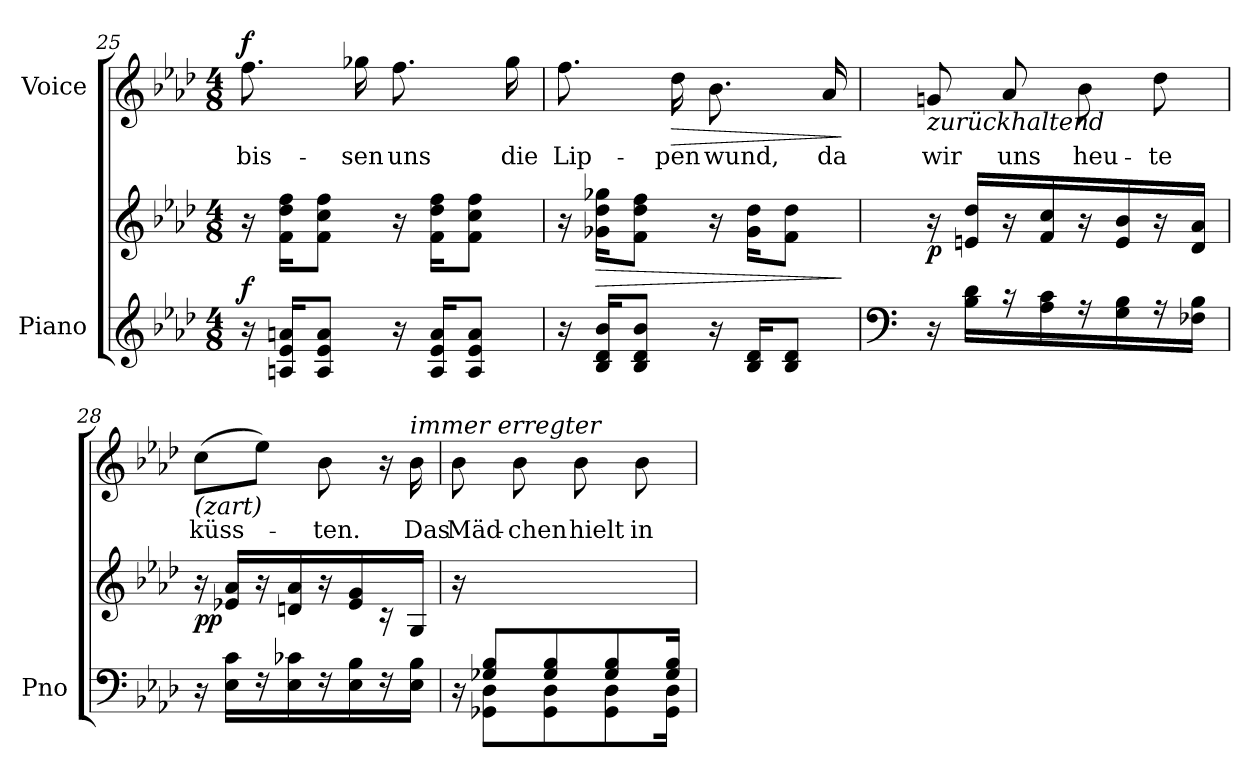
**kern	**kern	**dynam	**kern	**text	**dynam
*part2	*part2	*part2	*part1	*part1	*part1
*staff3	*staff2	*staff2/3	*staff1	*staff1	*staff1
*I"Piano	*	*	*I"Voice	*	*
*I'Pno	*	*	*	*	*
*clefG2	*clefG2	*	*clefG2	*	*
*k[b-e-a-d-]	*k[b-e-a-d-]	*	*k[b-e-a-d-]	*	*
*M4/8	*M4/8	*	*M4/8	*	*
=25	=25	=25	=25	=25	=25
!	!	!LO:DY:a=2	!	!LO:LY:b	!LO:DY:a
16r	16r	f	8.ff\	bis-	f
16An/ 16e-/ 16an/KL	16f\ 16dd-\ 16ff\KL	.	.	.	.
8A/ 8e-/ 8a/J	8f\ 8cc\ 8ff\J	.	.	.	.
!	!	!	!	!LO:LY:b	!
.	.	.	16gg-X\	-sen	.
!	!	!	!	!LO:LY:b	!
16r	16r	.	8.ff\	uns	.
16A/ 16e-/ 16a/KL	16f\ 16dd-\ 16ff\KL	.	.	.	.
8A/ 8e-/ 8a/J	8f\ 8cc\ 8ff\J	.	.	.	.
!	!	!	!	!LO:LY:b	!
.	.	.	16gg-\	die	.
=26	=26	=26	=26	=26	=26
!	!	!	!	!LO:LY:b	!
16r	16r	.	8.ff\	Lip-	.
!	!	!LO:HP:b	!	!	!
16B-/ 16d-/ 16b-/KL	16g-X\ 16dd-\ 16gg-X\KL	>	.	.	.
8B-/ 8d-/ 8b-/J	8f\ 8dd-\ 8ff\J	.	.	.	.
!	!	!	!	!LO:LY:b	!LO:HP:b
.	.	.	16dd-\	-pen	>
!	!	!	!	!LO:LY:b	!
16r	16r	.	8.b-\	wund,	.
16B-/ 16d-/KL	16g-\ 16dd-\KL	.	.	.	.
8B-/ 8d-/J	8f\ 8dd-\J	.	.	.	.
!	!	!	!	!LO:LY:b	!
.	.	.	16a-/	da	.
.	.	]	.	.	]
=27	=27	=27	=27	=27	=27
*clefF4	*	*	*	*	*
!	!	!	!LO:TX:b:i:t=zurückhaltend	!	!
!	!	!LO:DY:b	!	!LO:LY:b	!
16r	16r	p	8gn/	wir	.
16B-\ 16d-\LL	16en/ 16dd-/LL	.	.	.	.
!	!	!	!	!LO:LY:b	!
16r	16r	.	8a-/	uns	.
16A-\ 16c\	16f/ 16cc/	.	.	.	.
!	!	!	!	!LO:LY:b	!
16r	16r	.	8b-\	heu-	.
16G\ 16B-\	16e/ 16b-/	.	.	.	.
!	!	!	!	!LO:LY:b	!
16r	16r	.	8dd-\	-te	.
16F-X\ 16B-\JJ	16d-/ 16a-/JJ	.	.	.	.
!!LO:LB:g=z
=28	=28	=28	=28	=28	=28
!	!	!	!LO:TX:b:i:t=(zart)	!	!
!	!	!LO:DY:b	!	!LO:LY:b	!
16r	16r	pp	(8cc\L	küss-	.
16E-\ 16c\LL	16e-X/ 16a-/LL	.	.	.	.
16r	16r	.	8ee-\J)	.	.
16E-\ 16c-X\	16dn/ 16a-/	.	.	.	.
!	!	!	!	!LO:LY:b	!
16r	16r	.	8b-\	-ten.	.
16E-\ 16B-\	16e-/ 16g/	.	.	.	.
16r	16r	.	16r	.	.
!	!	!	!LO:TX:a:i:t=immer erregter	!	!
!	!	!	!	!LO:LY:b	!
16E-\ 16B-\JJ	16G/JJ	.	16b-\	Das	.
=29	=29	=29	=29	=29	=29
*^	*	*	*	*	*
!	!	!	!	!	!LO:LY:b	!
16ryy	16r	16r	.	8b-\	Mäd-	.
8G-X/ 8B-/L	8GG-X\ 8D-\L	4..ryy	.	.	.	.
!	!	!	!	!	!LO:LY:b	!
.	.	.	.	8b-\	-chen	.
8G-/ 8B-/	8GG-\ 8D-\	.	.	.	.	.
!	!	!	!	!	!LO:LY:b	!
.	.	.	.	8b-\	hielt	.
8G-/ 8B-/	8GG-\ 8D-\	.	.	.	.	.
!	!	!	!	!	!LO:LY:b	!
.	.	.	.	8b-\	in	.
16G-/ 16B-/Jk	16GG-\ 16D-\Jk	.	.	.	.	.
*v	*v	*	*	*	*	*
=	=	=	=	=	=
*-	*-	*-	*-	*-	*-
